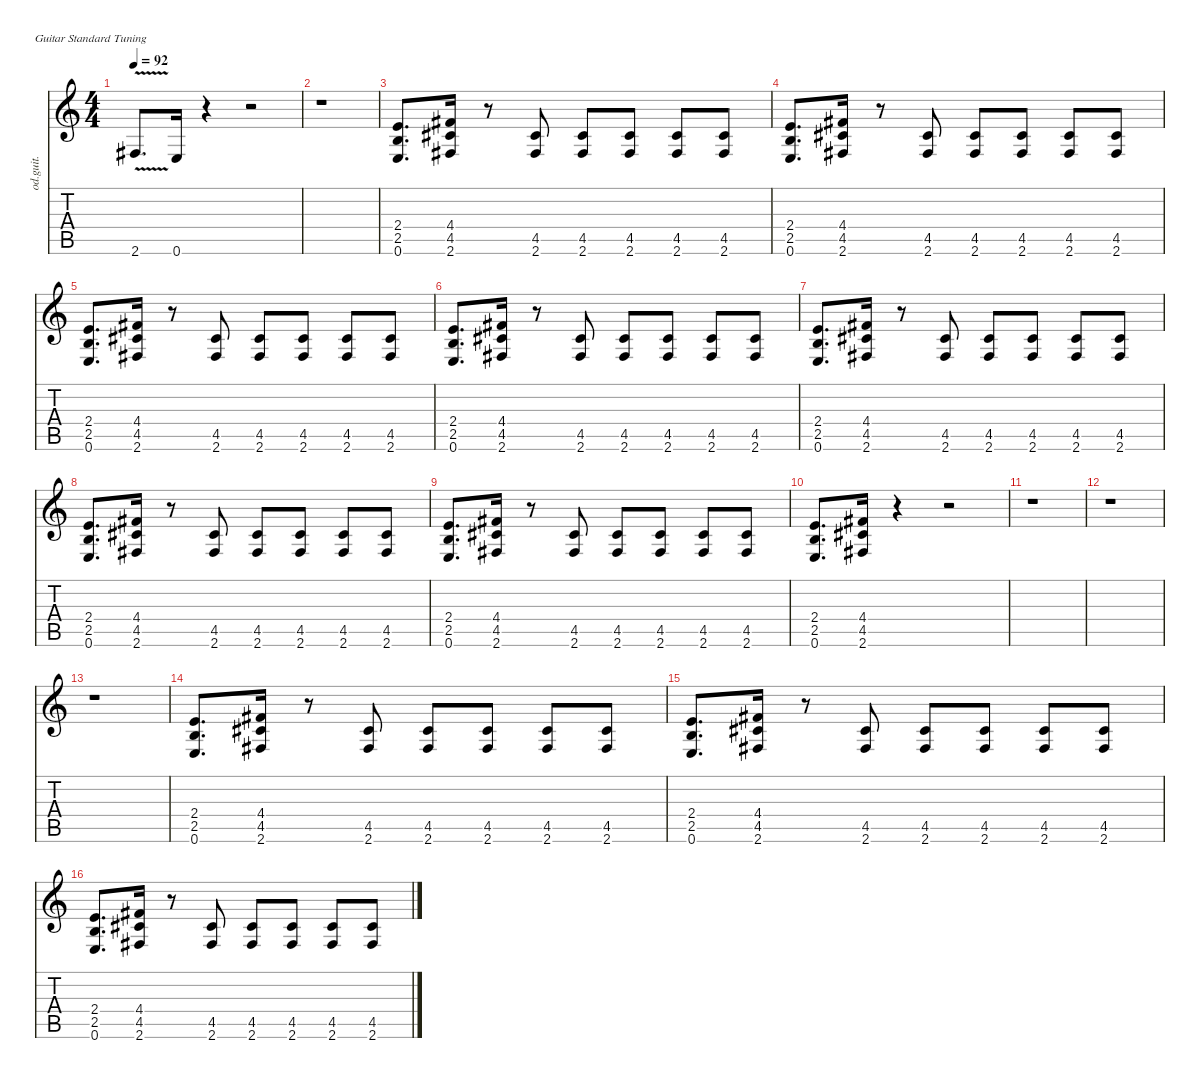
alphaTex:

\defaultSystemsLayout 4
\hideDynamics
\bracketExtendMode nobrackets
\otherSystemsTrackNameOrientation horizontal
\track ("Rythm" "od.guit.") {instrument overdrivenguitar}
\staff {score tabs}
\tuning (E4 B3 G3 D3 A2 E2)
\ts (4 4)
\tempo 92
\clef g2
\ks c
2.6{v acc #}.8{d dy f beam Up} 0.6.16{beam Up} r.4{beam Up} r.2{beam Up} |
r.1{beam Down} |
(2.4 2.5 0.6).8{d beam Up} (4.4{acc #} 4.5{acc #} 2.6{acc #}).16{beam Up} r.8{beam Up} (4.5{acc #} 2.6{acc #}).8{beam Up} (4.5{acc #} 2.6{acc #}).8{beam Up} (4.5{acc #} 2.6{acc #}).8{beam Up} (4.5{acc #} 2.6{acc #}).8{beam Up} (4.5{acc #} 2.6{acc #}).8{beam Up} |
(2.4 2.5 0.6).8{d beam Up} (4.4{acc #} 4.5{acc #} 2.6{acc #}).16{beam Up} r.8{beam Up} (4.5{acc #} 2.6{acc #}).8{beam Up} (4.5{acc #} 2.6{acc #}).8{beam Up} (4.5{acc #} 2.6{acc #}).8{beam Up} (4.5{acc #} 2.6{acc #}).8{beam Up} (4.5{acc #} 2.6{acc #}).8{beam Up} |
(2.4 2.5 0.6).8{d beam Up} (4.4{acc #} 4.5{acc #} 2.6{acc #}).16{beam Up} r.8{beam Up} (4.5{acc #} 2.6{acc #}).8{beam Up} (4.5{acc #} 2.6{acc #}).8{beam Up} (4.5{acc #} 2.6{acc #}).8{beam Up} (4.5{acc #} 2.6{acc #}).8{beam Up} (4.5{acc #} 2.6{acc #}).8{beam Up} |
(2.4 2.5 0.6).8{d beam Up} (4.4{acc #} 4.5{acc #} 2.6{acc #}).16{beam Up} r.8{beam Up} (4.5{acc #} 2.6{acc #}).8{beam Up} (4.5{acc #} 2.6{acc #}).8{beam Up} (4.5{acc #} 2.6{acc #}).8{beam Up} (4.5{acc #} 2.6{acc #}).8{beam Up} (4.5{acc #} 2.6{acc #}).8{beam Up} |
(2.4 2.5 0.6).8{d beam Up} (4.4{acc #} 4.5{acc #} 2.6{acc #}).16{beam Up} r.8{beam Up} (4.5{acc #} 2.6{acc #}).8{beam Up} (4.5{acc #} 2.6{acc #}).8{beam Up} (4.5{acc #} 2.6{acc #}).8{beam Up} (4.5{acc #} 2.6{acc #}).8{beam Up} (4.5{acc #} 2.6{acc #}).8{beam Up} |
(2.4 2.5 0.6).8{d beam Up} (4.4{acc #} 4.5{acc #} 2.6{acc #}).16{beam Up} r.8{beam Up} (4.5{acc #} 2.6{acc #}).8{beam Up} (4.5{acc #} 2.6{acc #}).8{beam Up} (4.5{acc #} 2.6{acc #}).8{beam Up} (4.5{acc #} 2.6{acc #}).8{beam Up} (4.5{acc #} 2.6{acc #}).8{beam Up} |
(2.4 2.5 0.6).8{d beam Up} (4.4{acc #} 4.5{acc #} 2.6{acc #}).16{beam Up} r.8{beam Up} (4.5{acc #} 2.6{acc #}).8{beam Up} (4.5{acc #} 2.6{acc #}).8{beam Up} (4.5{acc #} 2.6{acc #}).8{beam Up} (4.5{acc #} 2.6{acc #}).8{beam Up} (4.5{acc #} 2.6{acc #}).8{beam Up} |
(2.4 2.5 0.6).8{d beam Up} (4.4{acc #} 4.5{acc #} 2.6{acc #}).16{beam Up} r.4{beam Up} r.2{beam Up} |
r.1{beam Down} |
r.1{beam Down} |
r.1{beam Down} |
(2.4 2.5 0.6).8{d beam Up} (4.4{acc #} 4.5{acc #} 2.6{acc #}).16{beam Up} r.8{beam Up} (4.5{acc #} 2.6{acc #}).8{beam Up} (4.5{acc #} 2.6{acc #}).8{beam Up} (4.5{acc #} 2.6{acc #}).8{beam Up} (4.5{acc #} 2.6{acc #}).8{beam Up} (4.5{acc #} 2.6{acc #}).8{beam Up} |
(2.4 2.5 0.6).8{d beam Up} (4.4{acc #} 4.5{acc #} 2.6{acc #}).16{beam Up} r.8{beam Up} (4.5{acc #} 2.6{acc #}).8{beam Up} (4.5{acc #} 2.6{acc #}).8{beam Up} (4.5{acc #} 2.6{acc #}).8{beam Up} (4.5{acc #} 2.6{acc #}).8{beam Up} (4.5{acc #} 2.6{acc #}).8{beam Up} |
(2.4 2.5 0.6).8{d beam Up} (4.4{acc #} 4.5{acc #} 2.6{acc #}).16{beam Up} r.8{beam Up} (4.5{acc #} 2.6{acc #}).8{beam Up} (4.5{acc #} 2.6{acc #}).8{beam Up} (4.5{acc #} 2.6{acc #}).8{beam Up} (4.5{acc #} 2.6{acc #}).8{beam Up} (4.5{acc #} 2.6{acc #}).8{beam Up}
